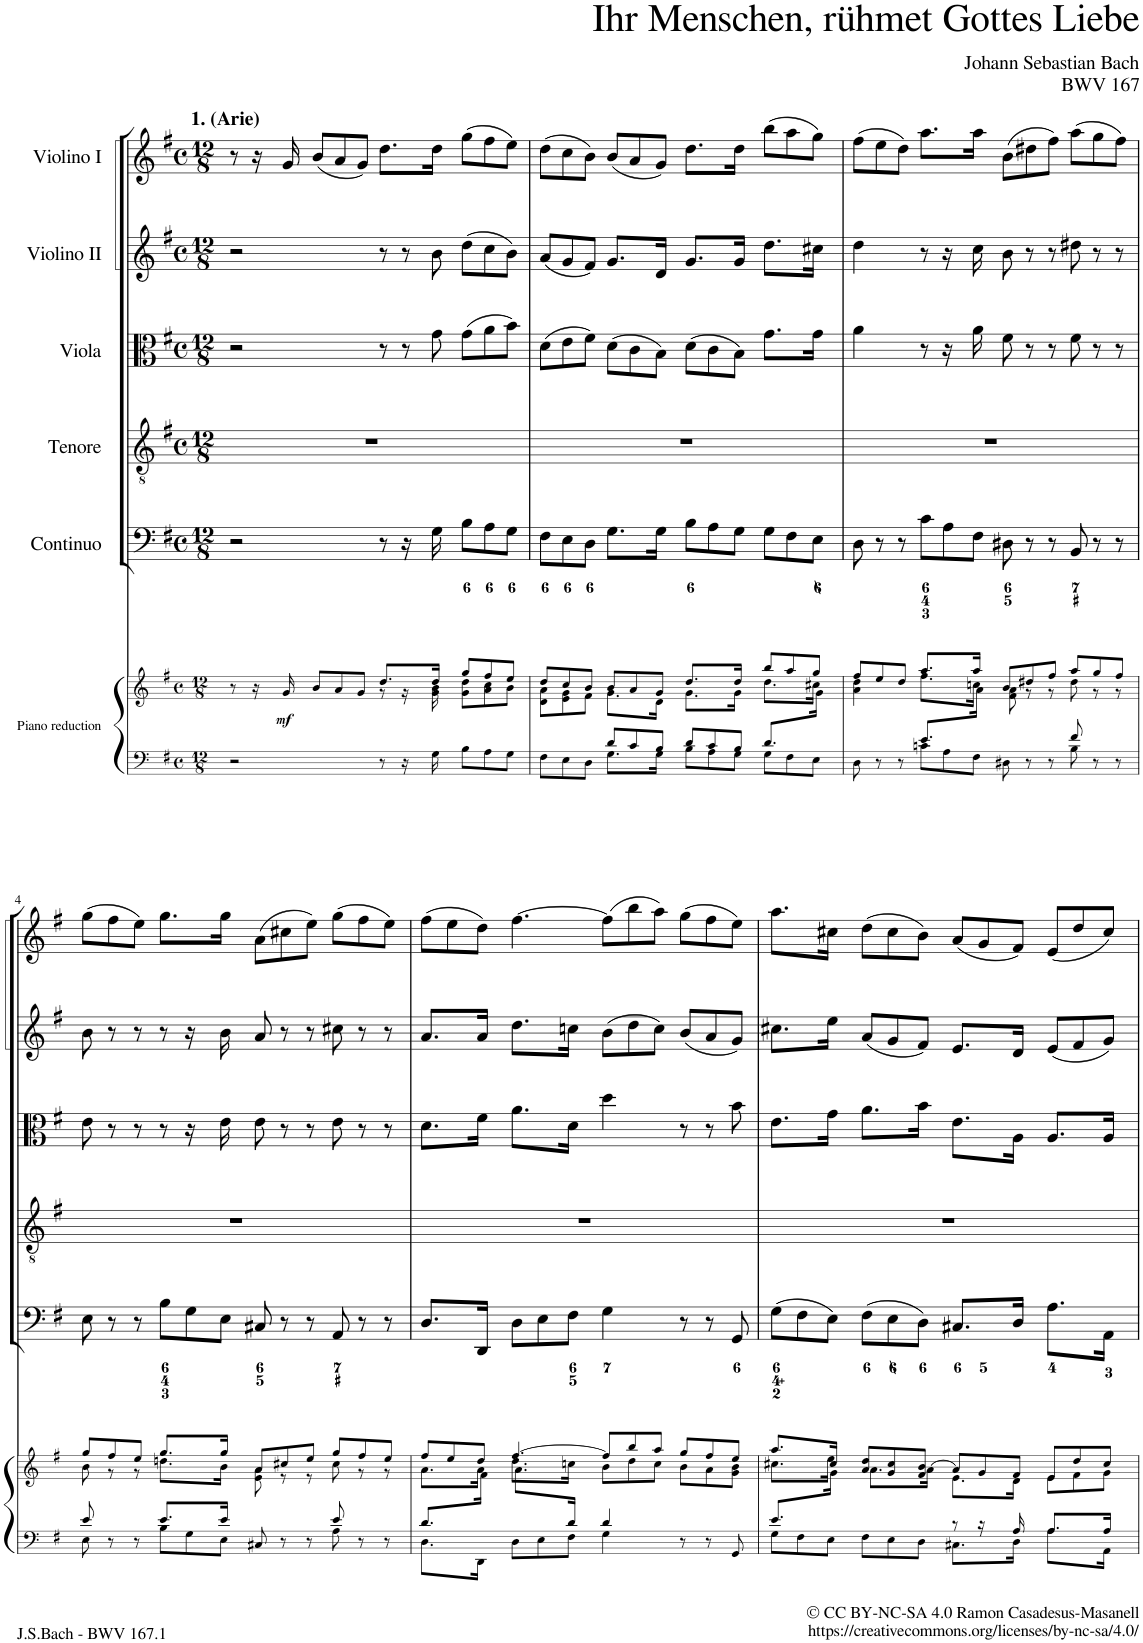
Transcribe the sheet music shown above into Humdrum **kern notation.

**kern	**kern	**dynam	**kern	**kern	**kern	**kern	**kern
*part6	*part6	*part6	*part5	*part4	*part3	*part2	*part1
*staff7	*staff6	*staff6/7	*staff5	*staff4	*staff3	*staff2	*staff1
*I"Piano reduction	*	*	*I"Continuo	*I"Tenore	*I"Viola	*I"Violino II	*I"Violino I
*I'Pno	*	*	*	*	*	*	*
*stria5	*stria5	*	*	*	*	*	*
*clefF4	*clefG2	*	*clefF4	*clefGv2	*clefC3	*clefG2	*clefG2
*k[f#]	*k[f#]	*	*k[f#]	*k[f#]	*k[f#]	*k[f#]	*k[f#]
*M12/8	*M12/8	*	*M12/8	*M12/8	*M12/8	*M12/8	*M12/8
=1	=1	=1	=1	=1	=1	=1	=1
*	*^	*	*	*	*	*	*
!	!	!	!	!	!	!	!	!LO:TX:a:B:t=1. (Arie)
2r	8r	8ryy	.	2r	1.r	2r	2r	8r
.	16r	16ryy	.	.	.	.	.	16r
.	16ryy	16ryy	.	.	.	.	.	16ryy
!	!	!	!LO:DY:b	!	!	!	!	!
.	16g/	16ryy	mf	.	.	.	.	16g/
.	16ryy	16ryy	.	.	.	.	.	16ryy
.	8b/L	8ryy	.	.	.	.	.	(8b/L
4ryy	8a/	4ryy	.	4ryy	.	4ryy	4ryy	8a/
.	8g/J	.	.	.	.	.	.	8g/J)
8r	8.dd/L	8r	.	8r	.	8r	8r	8.dd\L
16r	.	16r	.	16r	.	8r	8r	.
16ryy	16ryy	16ryy	.	16ryy	.	.	.	16ryy
16G\	16dd/JJ	16g\ 16b\	.	16G\	.	8g\	8b\	16dd\JJ
16ryy	16ryy	16ryy	.	16ryy	.	.	.	16ryy
8B\L	8gg/L	8g\ 8dd\L	.	8B\L	.	(8g\L	(8dd\L	(8gg\L
8A\	8ff#/	8a\ 8cc\	.	8A\	.	8a\	8cc\	8ff#\
8G\J	8ee/J	8b\J	.	8G\J	.	8b\J)	8b\J)	8ee\J)
=2	=2	=2	=2	=2	=2	=2	=2	=2
*^	*	*^	*	*	*	*	*	*
4.ryy	8F#\L	8dd/L	8d\ 8a\L	4.ryy	.	8F#\L	1.r	(8d\L	(8a/L	(8dd\L
.	8E\	8cc/	8e\ 8g\	.	.	8E\	.	8e\	8g/	8cc\
.	8D\J	8b/J	8f#\J	.	.	8D\J	.	8f#\J)	8f#/J)	8b\J)
*	*	*	*v	*v	*	*	*	*	*	*
8d/L	8.G\L	8b/L	8.g\L	.	8.G\L	.	(8d\L	8.g/L	(8b/L
8c/	.	8a/	.	.	.	.	8c\	.	8a/
.	16ryy	.	16ryy	.	16ryy	.	.	16ryy	.
8B/J	16G\JJ	8g/J	16d\JJ	.	16G\JJ	.	8B\J)	16d/JJ	8g/J)
.	16ryy	.	16ryy	.	16ryy	.	.	16ryy	.
8d/L	8B\L	8.dd/L	8.g\L	.	8B\L	.	(8d\L	8.g/L	8.dd\L
8c/	8A\	.	.	.	8A\	.	8c\	.	.
.	.	16ryy	16ryy	.	.	.	.	16ryy	16ryy
8B/J	8G\J	16dd/JJ	16g\JJ	.	8G\J	.	8B\J)	16g/JJ	16dd\JJ
.	.	16ryy	16ryy	.	.	.	.	16ryy	16ryy
8.d/L	8G\L	8bb/L	8.dd\L	.	8G\L	.	8.g\L	8.dd\L	(8bb\L
.	8F#\	8aa/	.	.	8F#\	.	.	.	8aa\
16ryy	.	.	16ryy	.	.	.	16ryy	16ryy	.
*	*	*	*^	*	*	*	*	*	*
16ryy	8E\J	8gg/J	16cc#X\JJ	16g\JJ	.	8E\J	.	16g\JJ	16cc#X\JJ	8gg\J)
16ryy	.	.	16ryy	16ryy	.	.	.	16ryy	16ryy	.
=3	=3	=3	=3	=3	=3	=3	=3	=3	=3	=3
8ryy	8D\	8ff#/L	4.a\ 4.dd\	8ryy	.	8D\	1.r	4.a\	4.dd\	(8ff#\L
*	*	*	*v	*v	*	*	*	*	*	*
8r	8ryy	8ee/	.	.	8r	.	.	.	8ee\
8r	8ryy	8dd/J	.	.	8r	.	.	.	8dd\J)
8.e/L	8cn\L	8.aa/L	8.ff#\L	.	8c\L	.	8r	8r	8.aa\L
.	8A\	.	.	.	8A\	.	16r	16r	.
16ryy	.	16ryy	16ryy	.	.	.	16ryy	16ryy	16ryy
*	*	*	*^	*	*	*	*	*	*
16ryy	8F#\J	16aa/JJ	16ccn\JJ	16a\JJ	.	8F#\J	.	16a\	16cc\	16aa\JJ
16ryy	.	16ryy	16ryy	2ryy	.	.	.	16ryy	16ryy	16ryy
8ryy	8D#X\	8b/L	8f#\ 8a\	.	.	8D#X\	.	8f#\	8b\	(8b\L
8r	8ryy	8dd#X/	8r	.	.	8r	.	8r	8r	8dd#X\
8r	8ryy	8ff#/J	8r	.	.	8r	.	8r	8r	8ff#\J)
8f#/	8B\	8aa/L	8dd#\	.	.	8BB/	.	8f#\	8dd#X\	(8aa\L
.	.	.	.	4ryy	.	.	.	.	.	.
8r	8ryy	8gg/	8r	.	.	8r	.	8r	8r	8gg\
8r	8ryy	8ff#/J	8r	.	.	8r	.	8r	8r	8ff#\J)
.	.	.	.	16ryy	.	.	.	.	.	.
*	*	*	*v	*v	*	*	*	*	*	*
!!LO:LB:g=z
=4	=4	=4	=4	=4	=4	=4	=4	=4	=4
8e/	8E\	8gg/L	8b\	.	8E\	1.r	8e\	8b\	(8gg\L
8r	8ryy	8ff#/	8r	.	8r	.	8r	8r	8ff#\
8r	8ryy	8ee/J	8r	.	8r	.	8r	8r	8ee\J)
8.e/L	8B\L	8.gg/L	8.ddn\L	.	8B\L	.	8r	8r	8.gg\L
.	8G\	.	.	.	8G\	.	16r	16r	.
16ryy	.	16ryy	16ryy	.	.	.	16ryy	16ryy	16ryy
16e/JJ	8E\J	16gg/JJ	16b\JJ	.	8E\J	.	16e\	16b\	16gg\JJ
16ryy	.	16ryy	16ryy	.	.	.	16ryy	16ryy	16ryy
8C#X/	8ryy	8a/L	8e\ 8a\	.	8C#X/	.	8e\	8a/	(8a\L
8r	8ryy	8cc#X/	8r	.	8r	.	8r	8r	8cc#X\
8r	8ryy	8ee/J	8r	.	8r	.	8r	8r	8ee\J)
8e/	8A\	8gg/L	8cc#\	.	8AA/	.	8e\	8cc#X\	(8gg\L
8r	8ryy	8ff#/	8r	.	8r	.	8r	8r	8ff#\
8r	8ryy	8ee/J	8r	.	8r	.	8r	8r	8ee\J)
=5	=5	=5	=5	=5	=5	=5	=5	=5	=5
*	*	*	*^	*	*	*	*	*	*
8.d/L	8.D\L	8ff#/L	8.a\L	4ryy	.	8.D/L	1.r	8.d\L	8.a/L	(8ff#\L
.	.	8ee/	.	.	.	.	.	.	.	8ee\
16ryy	16ryy	.	16ryy	.	.	16ryy	.	16ryy	16ryy	.
16ryy	16DD\JJ	8dd/J	16a\JJ	16f#\JJ	.	16DD/JJ	.	16f#\JJ	16a/JJ	8dd\J)
16ryy	16ryy	.	16ryy	16ryy	.	16ryy	.	16ryy	16ryy	.
8.ryy	8D\L	[4.ff#/	8.dd\L	8.a\L	.	8D\L	.	8.a\L	8.dd\L	[4.ff#\
.	8E\	.	.	.	.	8E\	.	.	.	.
16ryy	.	.	16ryy	2...ryy	.	.	.	16ryy	16ryy	.
16d/JJ	8F#\J	.	16ccn\JJ	.	.	8F#\J	.	16d\JJ	16ccn\JJ	.
16ryy	.	.	16ryy	.	.	.	.	16ryy	16ryy	.
4d/	4G\	8ff#/L]	8b\L	.	.	4G\	.	4.dd\	(8b\L	(8ff#\L]
.	.	8bb/	8dd\	.	.	.	.	.	8dd\	8bb\
8ryy	8ryy	8aa/J	8cc\J	.	.	8ryy	.	.	8cc\J)	8aa\J)
8r	8ryy	8gg/L	8b\L	.	.	8r	.	8r	(8b/L	(8gg\L
8r	8ryy	8ff#/	8a\	.	.	8r	.	8r	8a/	8ff#\
8GG/	8ryy	8ee/J	8g\ 8b\J	.	.	8GG/	.	8b\	8g/J)	8ee\J)
=6	=6	=6	=6	=6	=6	=6	=6	=6	=6	=6
8.e/L	8G\L	8.aa/L	8.cc#X\L	4ryy	.	(8G\L	1.r	8.e\L	8.cc#X\L	8.aa\L
.	8F#\	.	.	.	.	8F#\	.	.	.	.
16ryy	.	16ryy	16ryy	.	.	.	.	16ryy	16ryy	16ryy
16ryy	8E\J	16cc#/JJ	16ee\JJ	16g\JJ	.	8E\J)	.	16g\JJ	16ee\JJ	16cc#X\JJ
16ryy	.	16ryy	16ryy	1ryy	.	.	.	16ryy	16ryy	16ryy
4.ryy	8F#\L	8a/ 8dd/L	8.a\L	.	.	(8F#\L	.	8.a\L	(8a/L	(8dd\L
.	8E\	8g/ 8cc#/	.	.	.	8E\	.	.	8g/	8cc#\
.	.	.	16ryy	.	.	.	.	16ryy	.	.
.	8D\J	8f#/ 8b/J	[>16a\JJ	.	.	8D\J)	.	16b\JJ	8f#/J)	8b\J)
.	.	.	16ryy	.	.	.	.	16ryy	.	.
8r	8.C#X\L	8a/L]	8.e\L	.	.	8.C#X/L	.	8.e\L	8.e/L	(8a/L
16r	.	8g/	.	.	.	.	.	.	.	8g/
16ryy	16ryy	.	16ryy	.	.	16ryy	.	16ryy	16ryy	.
16A/	16D\JJ	8f#/J	16d\JJ	.	.	16D/JJ	.	16A\JJ	16d/JJ	8f#/J)
16ryy	16ryy	.	16ryy	.	.	16ryy	.	16ryy	16ryy	.
8.A/L	8.A\L	8e/L	8e\L	.	.	8.A\L	.	8.A/L	(8e/L	(8e/L
.	.	8dd/	8f#\	.	.	.	.	.	8f#/	8dd/
16ryy	16ryy	.	.	8.ryy	.	16ryy	.	16ryy	.	.
16A/JJ	16AA\JJ	8cc#/J	8g\J	.	.	16AA\JJ	.	16A/JJ	8g/J)	8cc#/J)
16ryy	16ryy	.	.	.	.	16ryy	.	16ryy	.	.
*v	*v	*	*	*	*	*	*	*	*	*
*	*v	*v	*v	*	*	*	*	*	*
=	=	=	=	=	=	=	=
*-	*-	*-	*-	*-	*-	*-	*-
